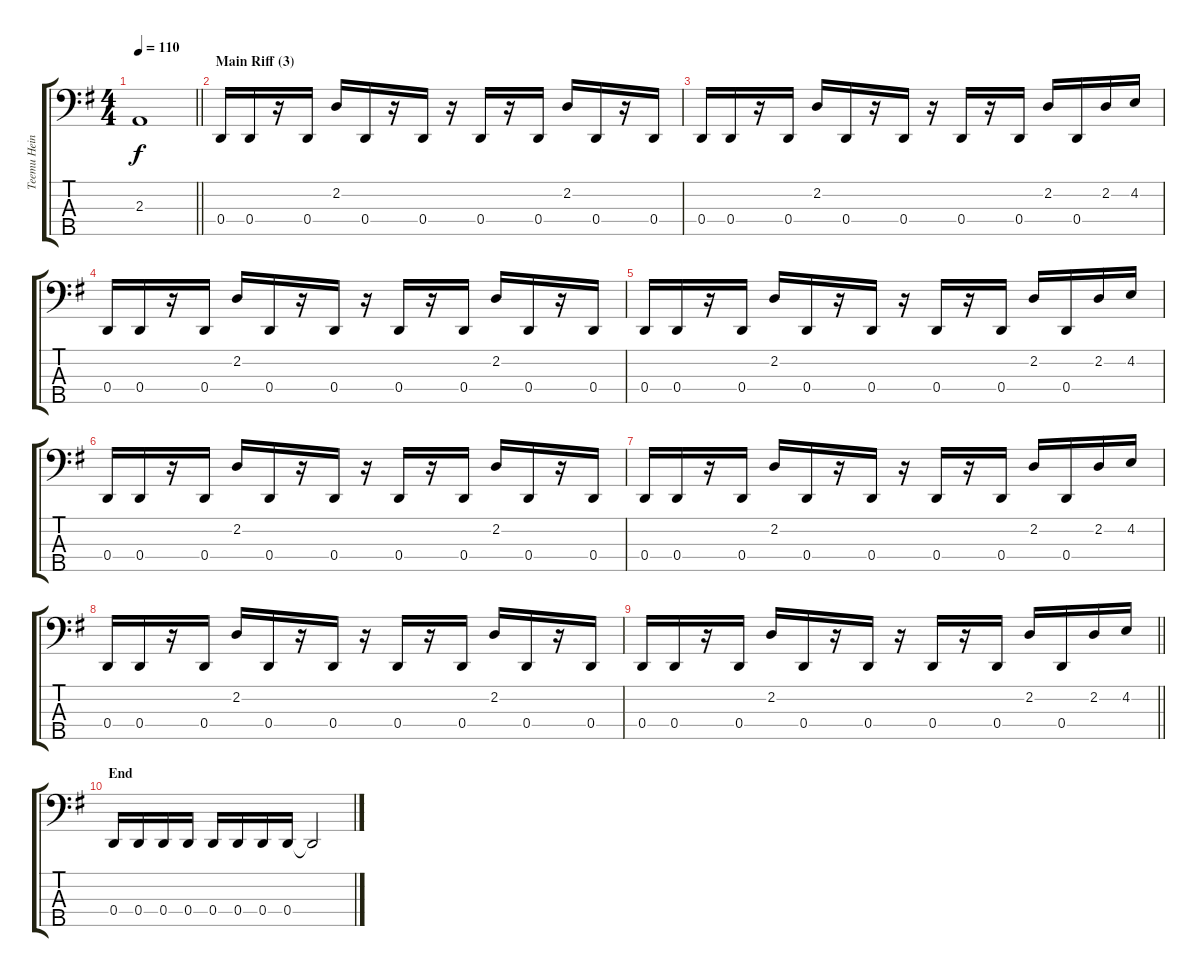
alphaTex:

\track ("Teemu Heinola (bass)" "Teemu Hein") {instrument electricbasspick}
\staff {score tabs}
\tuning (F2 C2 G1 D1 A0) {hide}
\ts (4 4)
\tempo 110
\clef f4
\barLineRight lightlight
\ks eminor
2.3.1{dy f} |
\section ("" "Main Riff (3)")
0.4.16 0.4.16 r.16 0.4.16 2.2.16 0.4.16 r.16 0.4.16 r.16 0.4.16 r.16 0.4.16 2.2.16 0.4.16 r.16 0.4.16 |
0.4.16 0.4.16 r.16 0.4.16 2.2.16 0.4.16 r.16 0.4.16 r.16 0.4.16 r.16 0.4.16 2.2.16 0.4.16 2.2.16 4.2.16 |
0.4.16 0.4.16 r.16 0.4.16 2.2.16 0.4.16 r.16 0.4.16 r.16 0.4.16 r.16 0.4.16 2.2.16 0.4.16 r.16 0.4.16 |
0.4.16 0.4.16 r.16 0.4.16 2.2.16 0.4.16 r.16 0.4.16 r.16 0.4.16 r.16 0.4.16 2.2.16 0.4.16 2.2.16 4.2.16 |
0.4.16 0.4.16 r.16 0.4.16 2.2.16 0.4.16 r.16 0.4.16 r.16 0.4.16 r.16 0.4.16 2.2.16 0.4.16 r.16 0.4.16 |
0.4.16 0.4.16 r.16 0.4.16 2.2.16 0.4.16 r.16 0.4.16 r.16 0.4.16 r.16 0.4.16 2.2.16 0.4.16 2.2.16 4.2.16 |
0.4.16 0.4.16 r.16 0.4.16 2.2.16 0.4.16 r.16 0.4.16 r.16 0.4.16 r.16 0.4.16 2.2.16 0.4.16 r.16 0.4.16 |
\barLineRight lightlight
0.4.16 0.4.16 r.16 0.4.16 2.2.16 0.4.16 r.16 0.4.16 r.16 0.4.16 r.16 0.4.16 2.2.16 0.4.16 2.2.16 4.2.16 |
\section ("" "End")
0.4.16 0.4.16 0.4.16 0.4.16 0.4.16 0.4.16 0.4.16 0.4.16 0.4{t}.2
